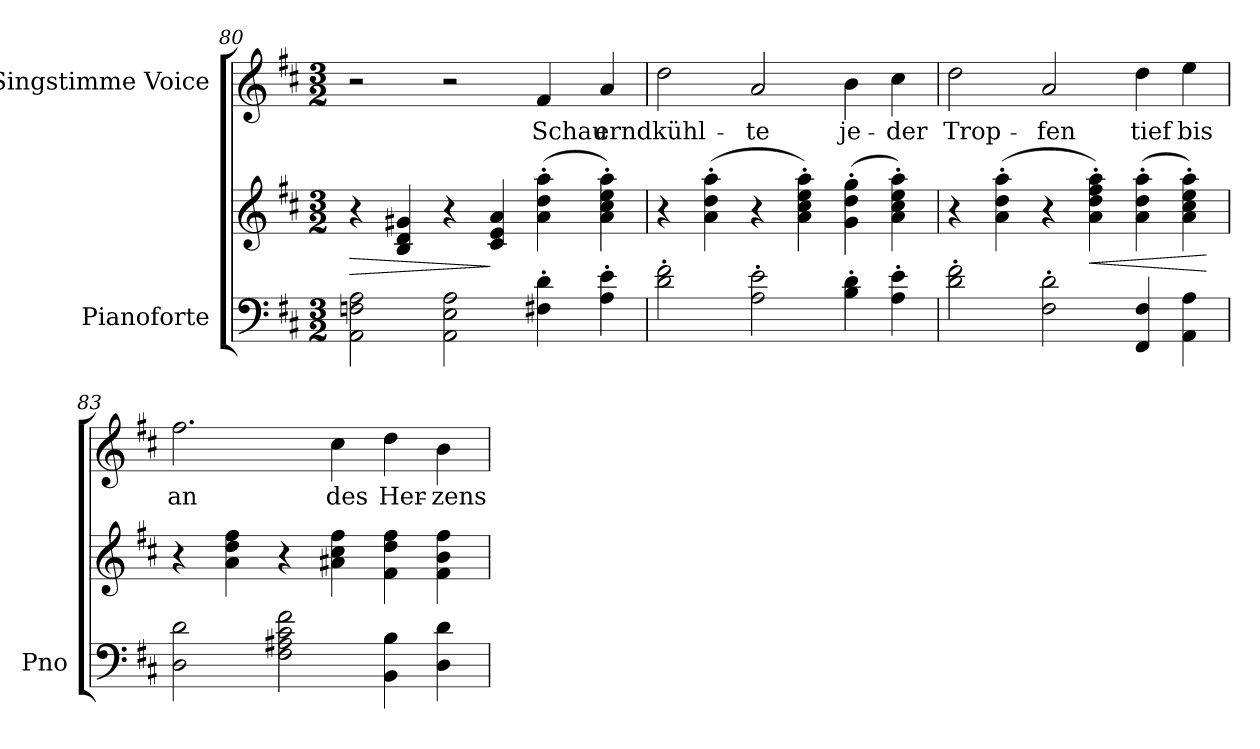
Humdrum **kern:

**kern	**kern	**dynam	**kern	**text
*part2	*part2	*part2	*part1	*part1
*staff3	*staff2	*staff2/3	*staff1	*staff1
*I"Pianoforte	*	*	*I"Singstimme Voice	*
*I'Pno	*	*	*	*
*clefF4	*clefG2	*	*clefG2	*
*k[f#c#]	*k[f#c#]	*	*k[f#c#]	*
*M3/2	*M3/2	*	*M3/2	*
=80	=80	=80	=80	=80
!	!	!LO:HP:b	!	!
2AA\ 2Fn\ 2A\	4r	>	2r	.
.	4B/ 4d/ 4g#X/	.	.	.
2AA\ 2E\ 2A\	4r	.	2r	.
.	4c#/ 4e/ 4a/	]	.	.
!	!	!	!	!LO:LY:b
4F#X\' 4d\'	(4a\' 4dd\' 4aa\'	.	4f#/	Schau-
!	!	!	!	!LO:LY:b
4A\' 4e\'	4a\' 4cc#\' 4ee\' 4aa\')	.	4a/	-ernd
=81	=81	=81	=81	=81
!	!	!	!	!LO:LY:b
2d\' 2f#\'	4r	.	2dd\	kühl-
.	(4a\'> 4dd\'> 4aa\'>	.	.	.
!	!	!	!	!LO:LY:b
2A\' 2e\'	4r	.	2a/	-te
.	4a\'> 4cc#\'> 4ee\'> 4aa\'>)	.	.	.
!	!	!	!	!LO:LY:b
4B\' 4d\'	(4g\'> 4dd\'> 4gg\'>	.	4b\	je-
!	!	!	!	!LO:LY:b
4A\' 4e\'	4a\'> 4cc#\'> 4ee\'> 4aa\'>)	.	4cc#\	-der
=82	=82	=82	=82	=82
!	!	!	!	!LO:LY:b
2d\' 2f#\'	4r	.	2dd\	Trop-
.	(4a\'> 4dd\'> 4aa\'>	.	.	.
!	!	!	!	!LO:LY:b
2F#\' 2d\'	4r	.	2a/	-fen
!	!	!LO:HP:b	!	!
.	4a\'> 4dd\'> 4ff#\'> 4aa\'>)	<	.	.
!	!	!	!	!LO:LY:b
4FF#/ 4F#/	(4a\'> 4dd\'> 4aa\'>	.	4dd\	tief
!	!	!	!	!LO:LY:b
4AA\ 4A\	4a\'> 4cc#\'> 4ee\'> 4aa\'>)	.	4ee\	bis
.	.	[	.	.
!!LO:LB:g=z
=83	=83	=83	=83	=83
!	!	!	!	!LO:LY:b
2D\ 2d\	4r	.	2.ff#\	an
.	4a\ 4dd\ 4ff#\	.	.	.
2F#\ 2A#X\ 2c#\ 2f#\	4r	.	.	.
!	!	!	!	!LO:LY:b
.	4a#X\ 4cc#\ 4ff#\	.	4cc#\	des
!	!	!	!	!LO:LY:b
4BB\ 4B\	4f#\ 4dd\ 4ff#\	.	4dd\	Her-
!	!	!	!	!LO:LY:b
4D\ 4d\	4f#\ 4b\ 4ff#\	.	4b\	-zens
=	=	=	=	=
*-	*-	*-	*-	*-
